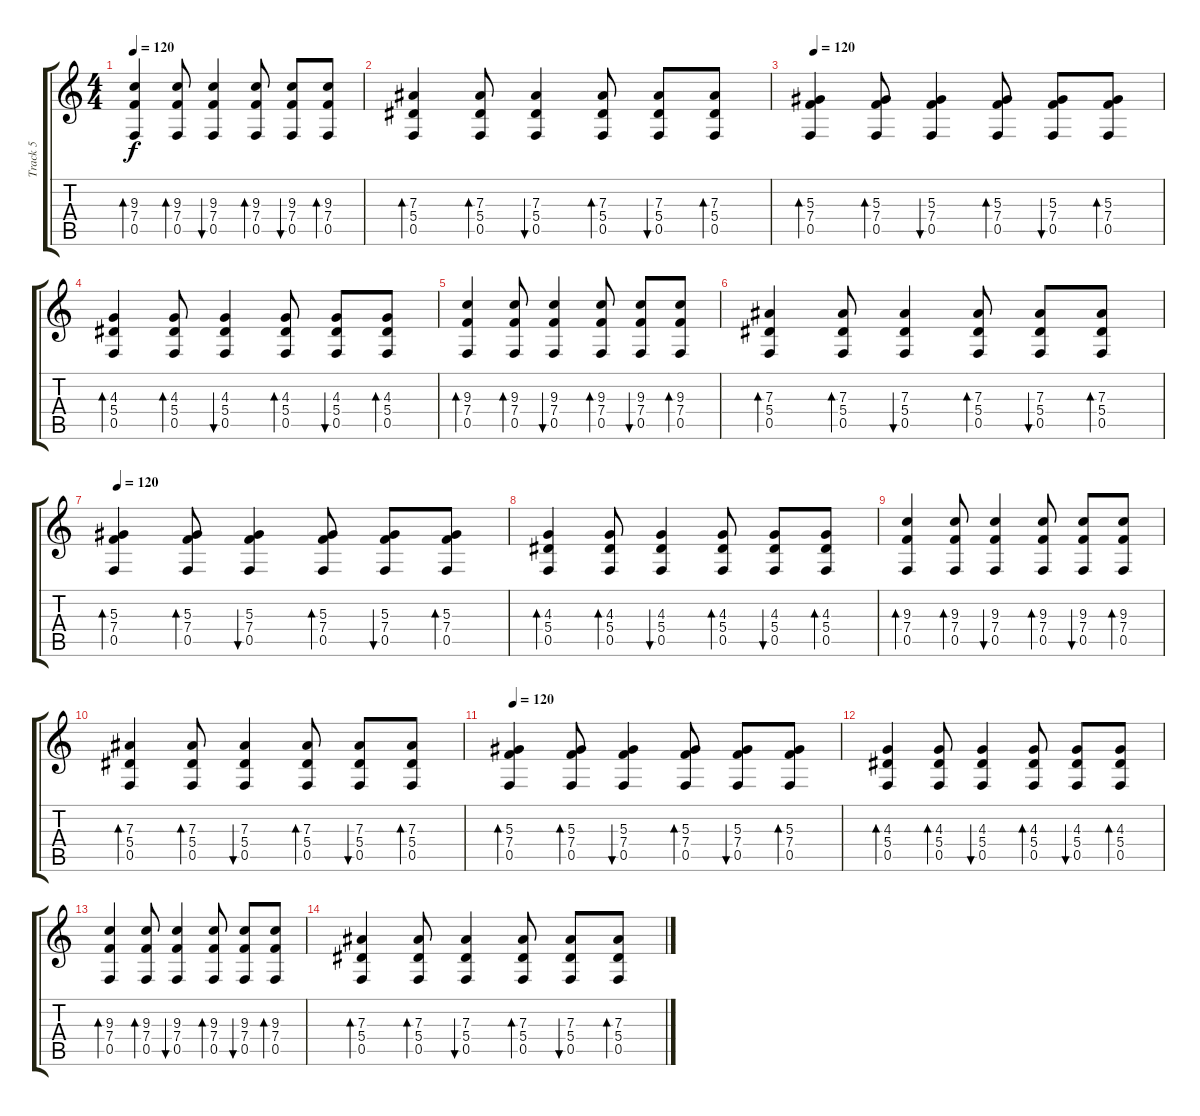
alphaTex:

\track ("Track 5" "Track 5") {instrument electricguitarclean}
\staff {score tabs}
\tuning (C4 G3 Eb3 Bb2 F2 C2) {hide}
\ts (4 4)
\tempo 120
\clef g2
\ks c
(9.3 7.4 0.5).4{bd 60 dy f} (9.3 7.4 0.5).8{bd 60} (9.3 7.4 0.5).4{bu 60} (9.3 7.4 0.5).8{bd 60} (9.3 7.4 0.5).8{bu 60} (9.3 7.4 0.5).8{bd 60} |
(7.3 5.4 0.5).4{bd 60} (7.3 5.4 0.5).8{bd 60} (7.3 5.4 0.5).4{bu 60} (7.3 5.4 0.5).8{bd 60} (7.3 5.4 0.5).8{bu 60} (7.3 5.4 0.5).8{bd 60} |
\tempo 120
(5.3 7.4 0.5).4{bd 60} (5.3 7.4 0.5).8{bd 60} (5.3 7.4 0.5).4{bu 60} (5.3 7.4 0.5).8{bd 60} (5.3 7.4 0.5).8{bu 60} (5.3 7.4 0.5).8{bd 60} |
(4.3 5.4 0.5).4{bd 60} (4.3 5.4 0.5).8{bd 60} (4.3 5.4 0.5).4{bu 60} (4.3 5.4 0.5).8{bd 60} (4.3 5.4 0.5).8{bu 60} (4.3 5.4 0.5).8{bd 60} |
(9.3 7.4 0.5).4{bd 60} (9.3 7.4 0.5).8{bd 60} (9.3 7.4 0.5).4{bu 60} (9.3 7.4 0.5).8{bd 60} (9.3 7.4 0.5).8{bu 60} (9.3 7.4 0.5).8{bd 60} |
(7.3 5.4 0.5).4{bd 60} (7.3 5.4 0.5).8{bd 60} (7.3 5.4 0.5).4{bu 60} (7.3 5.4 0.5).8{bd 60} (7.3 5.4 0.5).8{bu 60} (7.3 5.4 0.5).8{bd 60} |
\tempo 120
(5.3 7.4 0.5).4{bd 60} (5.3 7.4 0.5).8{bd 60} (5.3 7.4 0.5).4{bu 60} (5.3 7.4 0.5).8{bd 60} (5.3 7.4 0.5).8{bu 60} (5.3 7.4 0.5).8{bd 60} |
(4.3 5.4 0.5).4{bd 60} (4.3 5.4 0.5).8{bd 60} (4.3 5.4 0.5).4{bu 60} (4.3 5.4 0.5).8{bd 60} (4.3 5.4 0.5).8{bu 60} (4.3 5.4 0.5).8{bd 60} |
(9.3 7.4 0.5).4{bd 60} (9.3 7.4 0.5).8{bd 60} (9.3 7.4 0.5).4{bu 60} (9.3 7.4 0.5).8{bd 60} (9.3 7.4 0.5).8{bu 60} (9.3 7.4 0.5).8{bd 60} |
(7.3 5.4 0.5).4{bd 60} (7.3 5.4 0.5).8{bd 60} (7.3 5.4 0.5).4{bu 60} (7.3 5.4 0.5).8{bd 60} (7.3 5.4 0.5).8{bu 60} (7.3 5.4 0.5).8{bd 60} |
\tempo 120
(5.3 7.4 0.5).4{bd 60} (5.3 7.4 0.5).8{bd 60} (5.3 7.4 0.5).4{bu 60} (5.3 7.4 0.5).8{bd 60} (5.3 7.4 0.5).8{bu 60} (5.3 7.4 0.5).8{bd 60} |
(4.3 5.4 0.5).4{bd 60} (4.3 5.4 0.5).8{bd 60} (4.3 5.4 0.5).4{bu 60} (4.3 5.4 0.5).8{bd 60} (4.3 5.4 0.5).8{bu 60} (4.3 5.4 0.5).8{bd 60} |
(9.3 7.4 0.5).4{bd 60} (9.3 7.4 0.5).8{bd 60} (9.3 7.4 0.5).4{bu 60} (9.3 7.4 0.5).8{bd 60} (9.3 7.4 0.5).8{bu 60} (9.3 7.4 0.5).8{bd 60} |
(7.3 5.4 0.5).4{bd 60} (7.3 5.4 0.5).8{bd 60} (7.3 5.4 0.5).4{bu 60} (7.3 5.4 0.5).8{bd 60} (7.3 5.4 0.5).8{bu 60} (7.3 5.4 0.5).8{bd 60}
